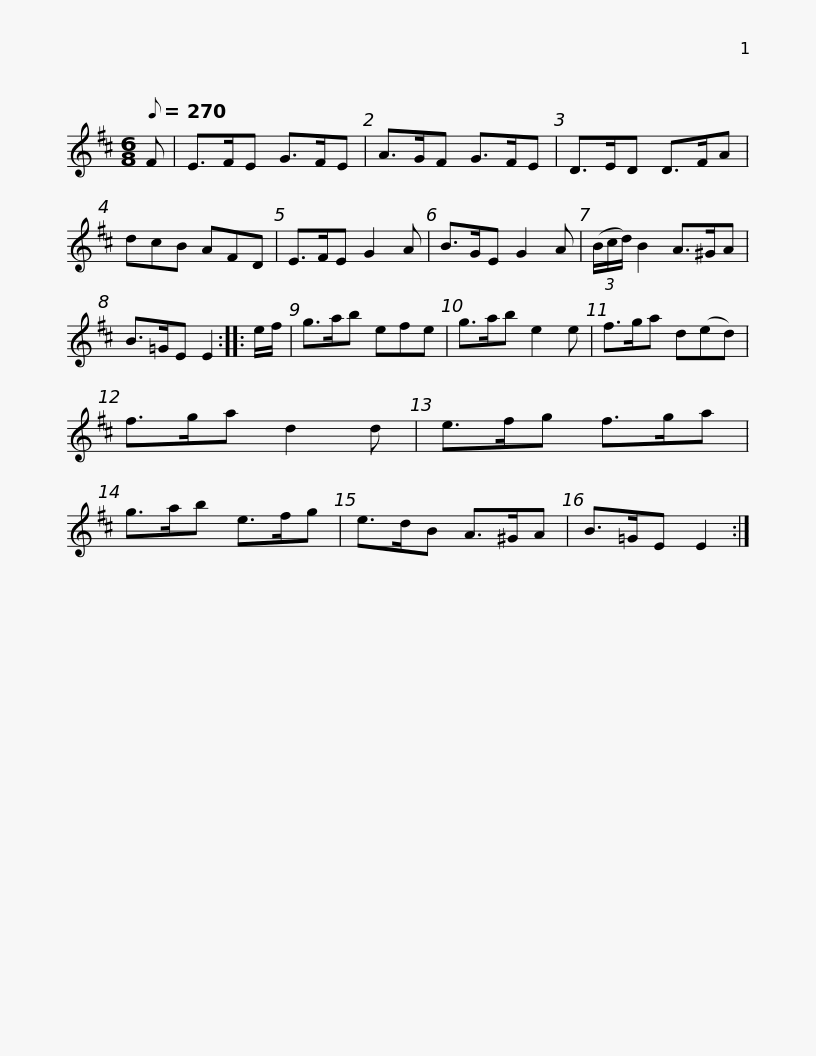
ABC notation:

X:1
L:1/8
Q:1/8=270
M:6/8
I:linebreak $
K:none
V:1 treble transpose="8 "
V:1
[K:D] F | E>FE G>FE | A>GF G>FE | D>ED D>FA | dcB AFD | %5
 E>FE G2 A | B>GE G2 A |$ (3(B/c/d/) B2 A>^GA | B>=GE E2 :: e/f/ | %10
 g>ab efe | g>ab e2 e | f>ga d(ed) | f>ga d2 d |$ e>fg f>ga | %15
 g>ab e>fg | e>dB A>^GA | B>=GE E2 :| %18
